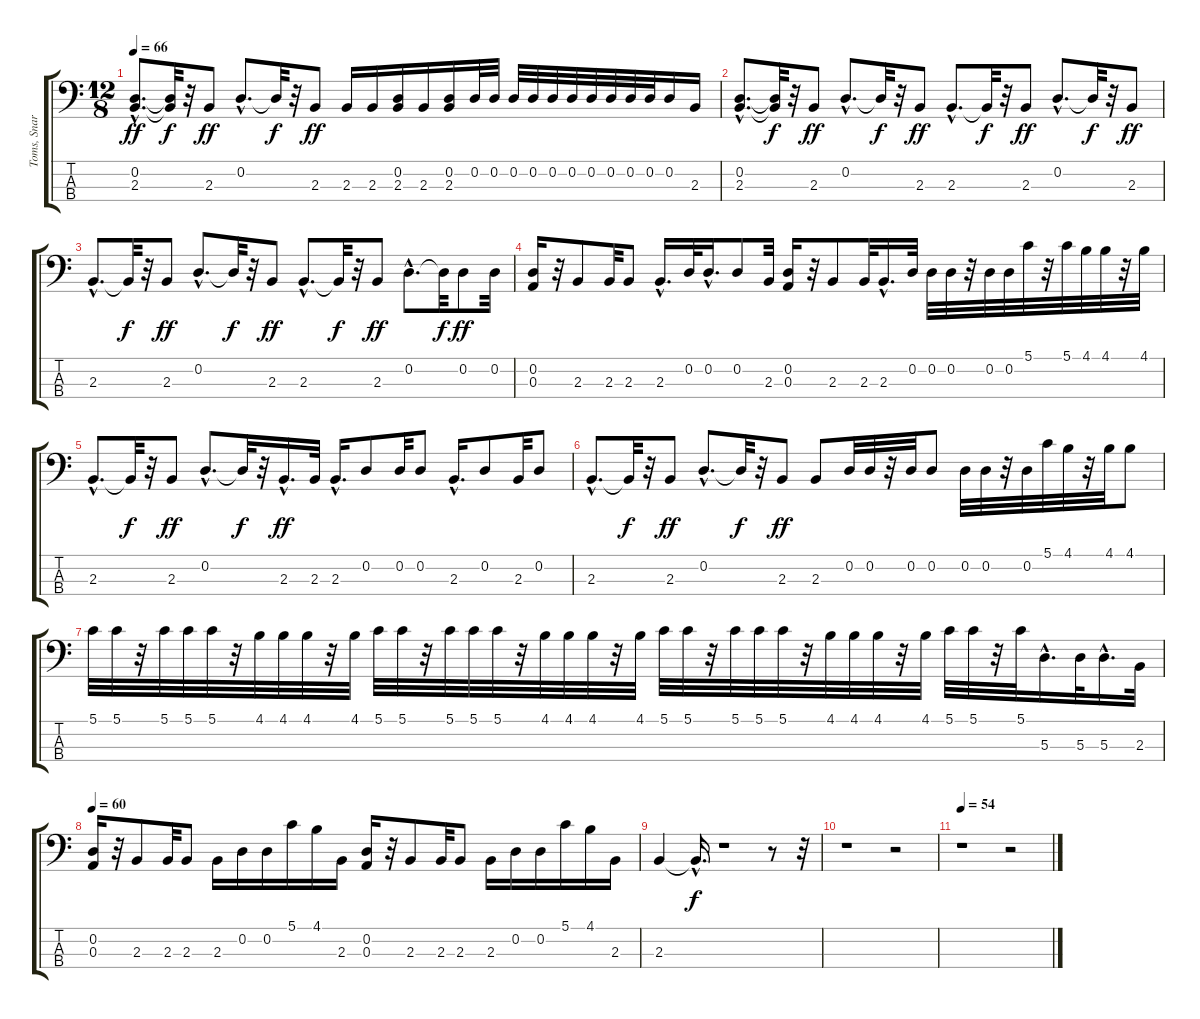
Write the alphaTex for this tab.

\track ("Toms, Snare, Bass Drum" "Toms, Snar") {instrument acousticguitarnylon}
\staff {score tabs}
\tuning (G2 D2 A1 E1) {hide}
\ts (12 8)
\tempo 66
\clef f4
\ks c
(0.2{hac} 2.3{hac}).8{d dy ff} (0.2{t} 2.3{t}).32{dy f} r.32 2.3.8{dy ff} 0.2{hac}.8{d} 0.2{t}.32{dy f} r.32 2.3.8{dy ff} 2.3.16 2.3.16 (0.2 2.3).16 2.3.16 (0.2 2.3).16 0.2.32 0.2.32 0.2.32 0.2.32 0.2.32 0.2.32 0.2.32 0.2.32 0.2.32 0.2.32 0.2.16 2.3.16 |
(0.2{hac} 2.3{hac}).8{d} (0.2{t} 2.3{t}).32{dy f} r.32 2.3.8{dy ff} 0.2{hac}.8{d} 0.2{t}.32{dy f} r.32 2.3.8{dy ff} 2.3{hac}.8{d} 2.3{t}.32{dy f} r.32 2.3.8{dy ff} 0.2{hac}.8{d} 0.2{t}.32{dy f} r.32 2.3.8{dy ff} |
2.3{hac}.8{d} 2.3{t}.32{dy f} r.32 2.3.8{dy ff} 0.2{hac}.8{d} 0.2{t}.32{dy f} r.32 2.3.8{dy ff} 2.3{hac}.8{d} 2.3{t}.32{dy f} r.32 2.3.8{dy ff} 0.2{hac}.8{d} 0.2{t}.32{dy f} 0.2.8{dy ff} 0.2.32 |
(0.2 0.3).16 r.32 2.3.8 2.3.32 2.3.8 2.3{hac}.16{d} 0.2.32 0.2{hac}.16{d} 0.2.8 2.3.32 (0.2 0.3).16 r.32 2.3.8 2.3.32 2.3{hac}.16{d} 0.2.32 0.2.32 0.2.32 r.32 0.2.32 0.2.32 5.1.32 r.32 5.1.32 4.1.32 4.1.32 r.32 4.1.32 |
2.3{hac}.8{d} 2.3{t}.32{dy f} r.32 2.3.8{dy ff} 0.2{hac}.8{d} 0.2{t}.32{dy f} r.32 2.3{hac}.16{d dy ff} 2.3.32 2.3{hac}.16{d} 0.2.8 0.2.32 0.2.8 2.3{hac}.16{d} 0.2.8 2.3.32 0.2.8 |
2.3{hac}.8{d} 2.3{t}.32{dy f} r.32 2.3.8{dy ff} 0.2{hac}.8{d} 0.2{t}.32{dy f} r.32 2.3.8{dy ff} 2.3.8 0.2.32 0.2.32 r.32 0.2.32 0.2.8 0.2.32 0.2.32 r.32 0.2.32 5.1.32 4.1.32 r.32 4.1.32 4.1.8 |
5.1.32 5.1.32 r.32 5.1.32 5.1.32 5.1.32 r.32 4.1.32 4.1.32 4.1.32 r.32 4.1.32 5.1.32 5.1.32 r.32 5.1.32 5.1.32 5.1.32 r.32 4.1.32 4.1.32 4.1.32 r.32 4.1.32 5.1.32 5.1.32 r.32 5.1.32 5.1.32 5.1.32 r.32 4.1.32 4.1.32 4.1.32 r.32 4.1.32 5.1.32 5.1.32 r.32 5.1.32 5.3{hac}.16{d} 5.3.32 5.3{hac}.16{d} 2.3.32 |
\tempo 60
(0.2 0.3).16 r.32 2.3.8 2.3.32 2.3.8 2.3.16 0.2.16 0.2.16 5.1.16 4.1.16 2.3.16 (0.2 0.3).16 r.32 2.3.8 2.3.32 2.3.8 2.3.16 0.2.16 0.2.16 5.1.16 4.1.16 2.3.16 |
2.3.4 2.3{hac t}.16{d dy f} r.1 r.8 r.32 |
r.1 r.2 |
\tempo 54
r.1 r.2
